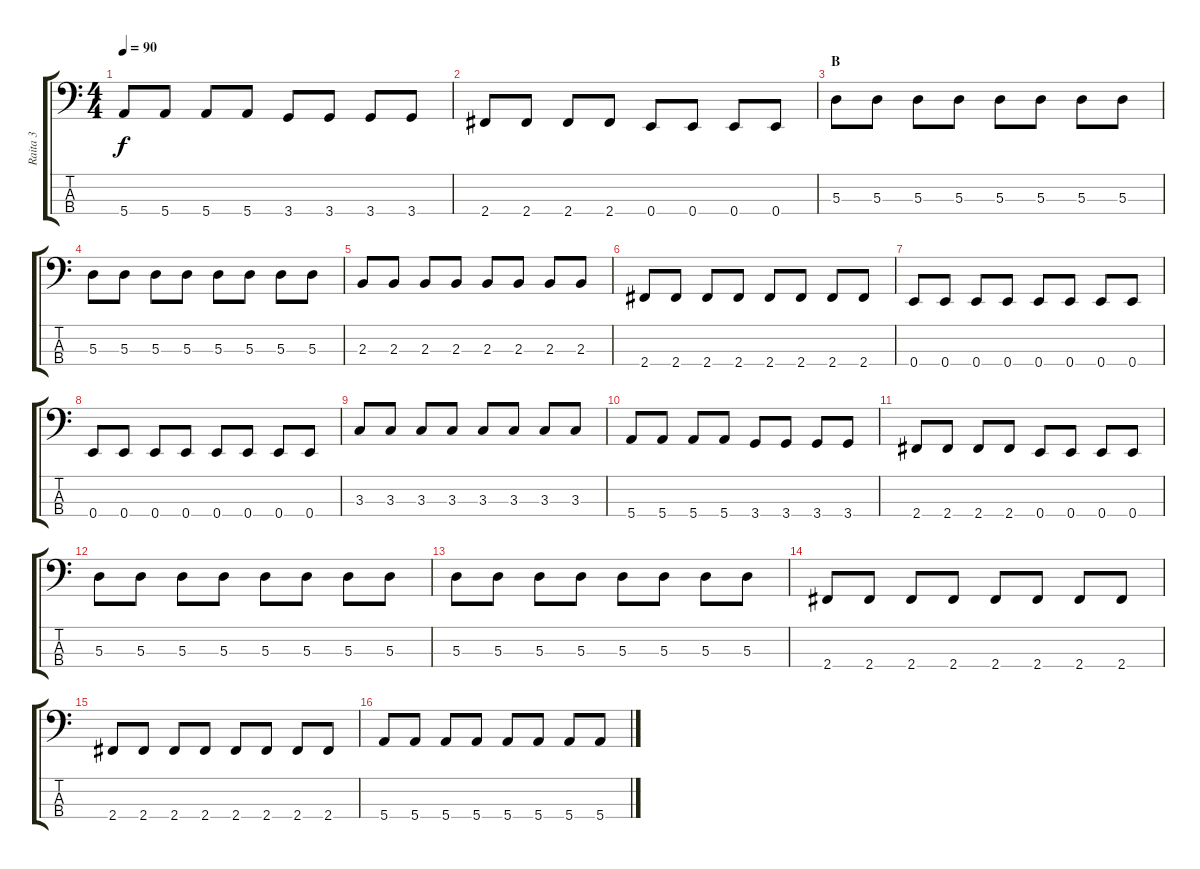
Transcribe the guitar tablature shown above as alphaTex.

\track ("Raita 3" "Raita 3") {instrument acousticbass}
\staff {score tabs}
\tuning (G2 D2 A1 E1) {hide}
\ts (4 4)
\tempo 90
\clef f4
\ks c
5.4.8{dy f} 5.4.8 5.4.8 5.4.8 3.4.8 3.4.8 3.4.8 3.4.8 |
2.4.8 2.4.8 2.4.8 2.4.8 0.4.8 0.4.8 0.4.8 0.4.8 |
\section ("" "B")
5.3.8 5.3.8 5.3.8 5.3.8 5.3.8 5.3.8 5.3.8 5.3.8 |
5.3.8 5.3.8 5.3.8 5.3.8 5.3.8 5.3.8 5.3.8 5.3.8 |
2.3.8 2.3.8 2.3.8 2.3.8 2.3.8 2.3.8 2.3.8 2.3.8 |
2.4.8 2.4.8 2.4.8 2.4.8 2.4.8 2.4.8 2.4.8 2.4.8 |
0.4.8 0.4.8 0.4.8 0.4.8 0.4.8 0.4.8 0.4.8 0.4.8 |
0.4.8 0.4.8 0.4.8 0.4.8 0.4.8 0.4.8 0.4.8 0.4.8 |
3.3.8 3.3.8 3.3.8 3.3.8 3.3.8 3.3.8 3.3.8 3.3.8 |
5.4.8 5.4.8 5.4.8 5.4.8 3.4.8 3.4.8 3.4.8 3.4.8 |
2.4.8 2.4.8 2.4.8 2.4.8 0.4.8 0.4.8 0.4.8 0.4.8 |
5.3.8 5.3.8 5.3.8 5.3.8 5.3.8 5.3.8 5.3.8 5.3.8 |
5.3.8 5.3.8 5.3.8 5.3.8 5.3.8 5.3.8 5.3.8 5.3.8 |
2.4.8 2.4.8 2.4.8 2.4.8 2.4.8 2.4.8 2.4.8 2.4.8 |
2.4.8 2.4.8 2.4.8 2.4.8 2.4.8 2.4.8 2.4.8 2.4.8 |
5.4.8 5.4.8 5.4.8 5.4.8 5.4.8 5.4.8 5.4.8 5.4.8
